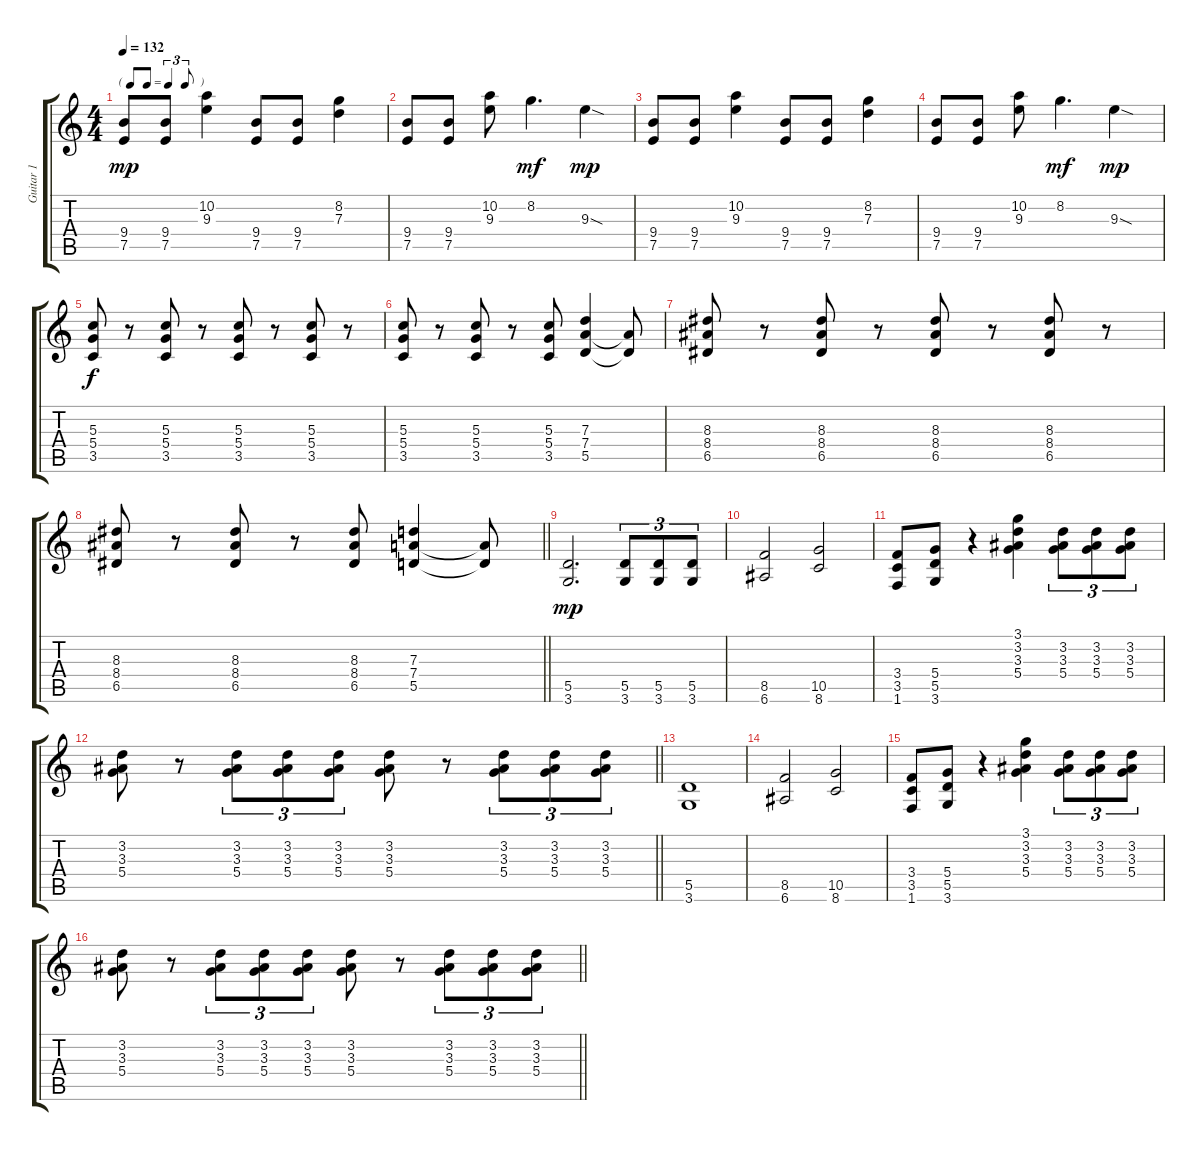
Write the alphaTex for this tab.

\track ("Guitar 1" "Guitar 1") {instrument distortionguitar}
\staff {score tabs}
\tuning (E4 B3 G3 D3 A2 E2) {hide}
\ts (4 4)
\tf triplet8th
\tempo 132
\clef g2
\ks c
(9.4 7.5).8{dy mp} (9.4 7.5).8 (10.2 9.3).4 (9.4 7.5).8 (9.4 7.5).8 (8.2 7.3).4 |
(9.4 7.5).8 (9.4 7.5).8 (10.2 9.3).8 8.2.4{d dy mf} 9.3{sod}.4{dy mp} |
(9.4 7.5).8 (9.4 7.5).8 (10.2 9.3).4 (9.4 7.5).8 (9.4 7.5).8 (8.2 7.3).4 |
(9.4 7.5).8 (9.4 7.5).8 (10.2 9.3).8 8.2.4{d dy mf} 9.3{sod}.4{dy mp} |
(5.3 5.4 3.5).8{dy f} r.8 (5.3 5.4 3.5).8 r.8 (5.3 5.4 3.5).8 r.8 (5.3 5.4 3.5).8 r.8 |
(5.3 5.4 3.5).8 r.8 (5.3 5.4 3.5).8 r.8 (5.3 5.4 3.5).8 (7.3 7.4 5.5).4 (7.4{t} 5.5{t}).8 |
(8.3 8.4 6.5).8 r.8 (8.3 8.4 6.5).8 r.8 (8.3 8.4 6.5).8 r.8 (8.3 8.4 6.5).8 r.8 |
\barLineRight lightlight
(8.3 8.4 6.5).8 r.8 (8.3 8.4 6.5).8 r.8 (8.3 8.4 6.5).8 (7.3 7.4 5.5).4 (7.4{t} 5.5{t}).8 |
(5.5 3.6).2{d dy mp} (5.5 3.6).8{tu (3 2)} (5.5 3.6).8{tu (3 2)} (5.5 3.6).8{tu (3 2)} |
(8.5 6.6).2 (10.5 8.6).2 |
(3.4 3.5 1.6).8 (5.4 5.5 3.6).8 r.4 (3.1 3.2 3.3 5.4).4 (3.2 3.3 5.4).8{tu (3 2)} (3.2 3.3 5.4).8{tu (3 2)} (3.2 3.3 5.4).8{tu (3 2)} |
\barLineRight lightlight
(3.2 3.3 5.4).8 r.8 (3.2 3.3 5.4).8{tu (3 2)} (3.2 3.3 5.4).8{tu (3 2)} (3.2 3.3 5.4).8{tu (3 2)} (3.2 3.3 5.4).8 r.8 (3.2 3.3 5.4).8{tu (3 2)} (3.2 3.3 5.4).8{tu (3 2)} (3.2 3.3 5.4).8{tu (3 2)} |
(5.5 3.6).1 |
(8.5 6.6).2 (10.5 8.6).2 |
(3.4 3.5 1.6).8 (5.4 5.5 3.6).8 r.4 (3.1 3.2 3.3 5.4).4 (3.2 3.3 5.4).8{tu (3 2)} (3.2 3.3 5.4).8{tu (3 2)} (3.2 3.3 5.4).8{tu (3 2)} |
\barLineRight lightlight
(3.2 3.3 5.4).8 r.8 (3.2 3.3 5.4).8{tu (3 2)} (3.2 3.3 5.4).8{tu (3 2)} (3.2 3.3 5.4).8{tu (3 2)} (3.2 3.3 5.4).8 r.8 (3.2 3.3 5.4).8{tu (3 2)} (3.2 3.3 5.4).8{tu (3 2)} (3.2 3.3 5.4).8{tu (3 2)}
